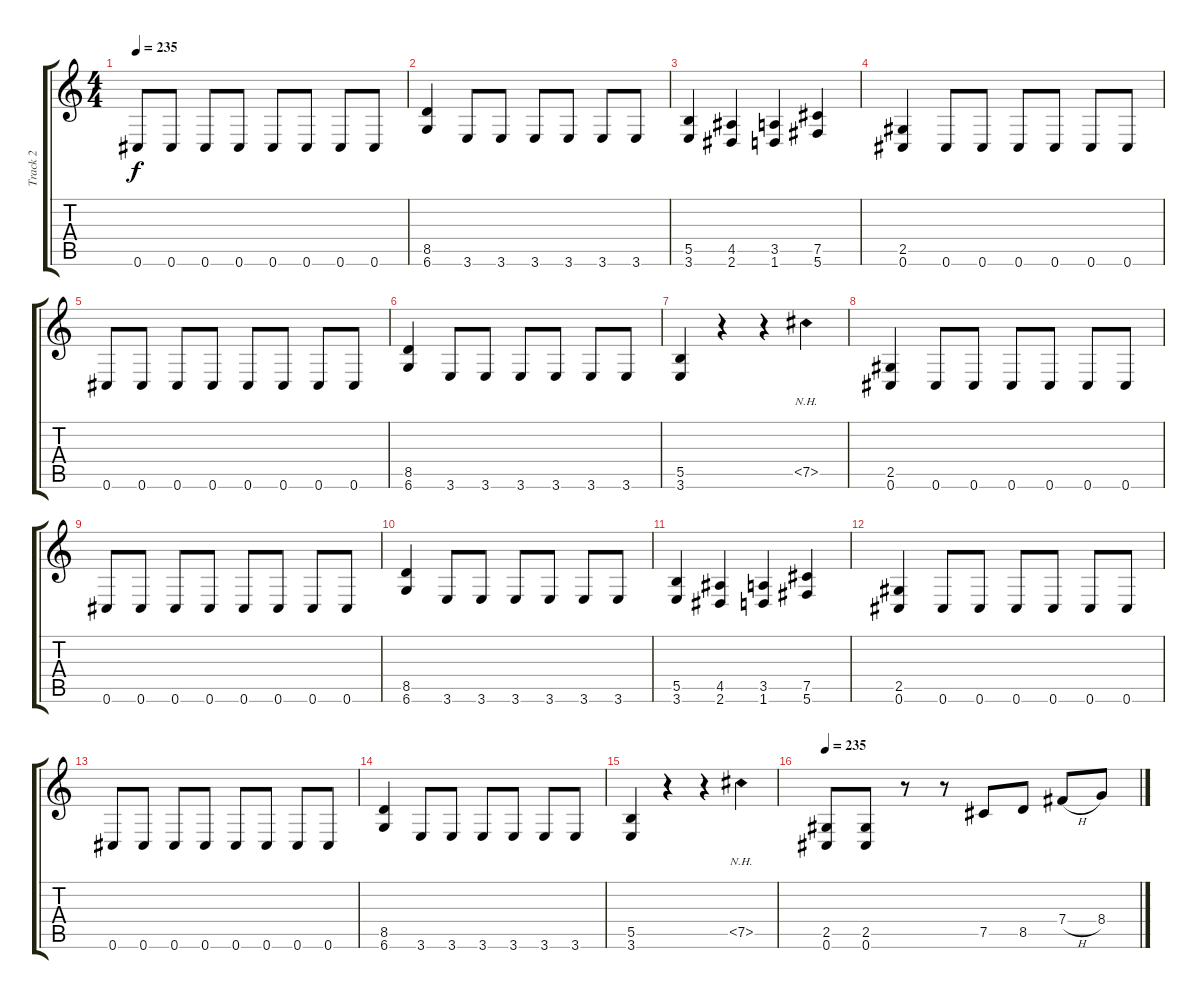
\track ("Track 2" "Track 2") {instrument overdrivenguitar}
\staff {score tabs}
\tuning (Db4 Ab3 E3 B2 Gb2 Db2) {hide}
\ts (4 4)
\tempo 235
\clef g2
\ks c
0.6.8{dy f} 0.6.8 0.6.8 0.6.8 0.6.8 0.6.8 0.6.8 0.6.8 |
(8.5 6.6).4 3.6.8 3.6.8 3.6.8 3.6.8 3.6.8 3.6.8 |
(5.5 3.6).4 (4.5 2.6).4 (3.5 1.6).4 (7.5 5.6).4 |
(2.5 0.6).4 0.6.8 0.6.8 0.6.8 0.6.8 0.6.8 0.6.8 |
0.6.8 0.6.8 0.6.8 0.6.8 0.6.8 0.6.8 0.6.8 0.6.8 |
(8.5 6.6).4 3.6.8 3.6.8 3.6.8 3.6.8 3.6.8 3.6.8 |
(5.5 3.6).4 r.4 r.4 7.5{nh}.4 |
(2.5 0.6).4 0.6.8 0.6.8 0.6.8 0.6.8 0.6.8 0.6.8 |
0.6.8 0.6.8 0.6.8 0.6.8 0.6.8 0.6.8 0.6.8 0.6.8 |
(8.5 6.6).4 3.6.8 3.6.8 3.6.8 3.6.8 3.6.8 3.6.8 |
(5.5 3.6).4 (4.5 2.6).4 (3.5 1.6).4 (7.5 5.6).4 |
(2.5 0.6).4 0.6.8 0.6.8 0.6.8 0.6.8 0.6.8 0.6.8 |
0.6.8 0.6.8 0.6.8 0.6.8 0.6.8 0.6.8 0.6.8 0.6.8 |
(8.5 6.6).4 3.6.8 3.6.8 3.6.8 3.6.8 3.6.8 3.6.8 |
(5.5 3.6).4 r.4 r.4 7.5{nh}.4 |
\tempo 235
(2.5 0.6).8 (2.5 0.6).8 r.8 r.8 7.5.8 8.5.8 7.4{h}.8 8.4.8
